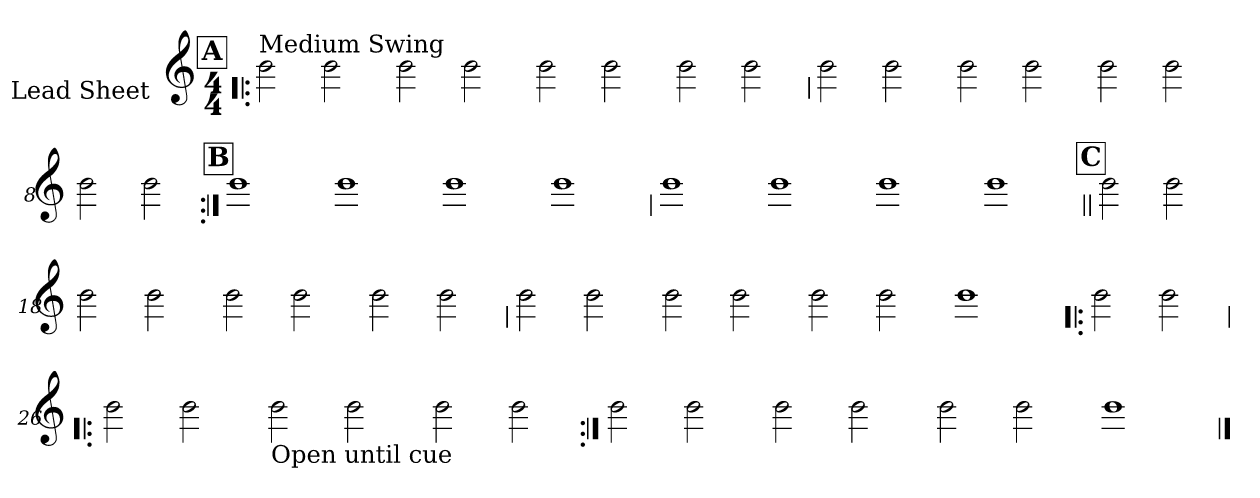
**kern
*part1
*staff1
*I"Lead Sheet
*stria0
*clefG2
*k[]
*a:
*M4/4
!!LO:REH:place=s1:a:t=A
=1!|:
!LO:TX:a:t=Medium Swing
2b
2b
=2-
2b
2b
=3-
2b
2b
=4-
2b
2b
!!LO:LB:g=z
=5
2b
2b
=6-
2b
2b
=7-
2b
2b
=8-
2b
2b
!!LO:LB:g=z
!!LO:REH:place=s1:a:t=B
=9:|!
1b
=10-
1b
=11-
1b
=12-
1b
!!LO:LB:g=z
=13
1b
=14-
1b
=15-
1b
=16-
1b
!!LO:LB:g=z
!!LO:REH:place=s1:a:t=C
=17||
2b
2b
=18-
2b
2b
=19-
2b
2b
=20-
2b
2b
!!LO:LB:g=z
=21
2b
2b
=22-
2b
2b
=23-
2b
2b
=24-
1b
!!LO:LB:g=z
=25|!:
2b
2b
=26-
2b
2b
=27-
!LO:TX:b:t=Open until cue
2b
2b
=28-
2b
2b
!!LO:LB:g=z
=29:|!
2b
2b
=30-
2b
2b
=31-
2b
2b
=32-
1b
==
*-
